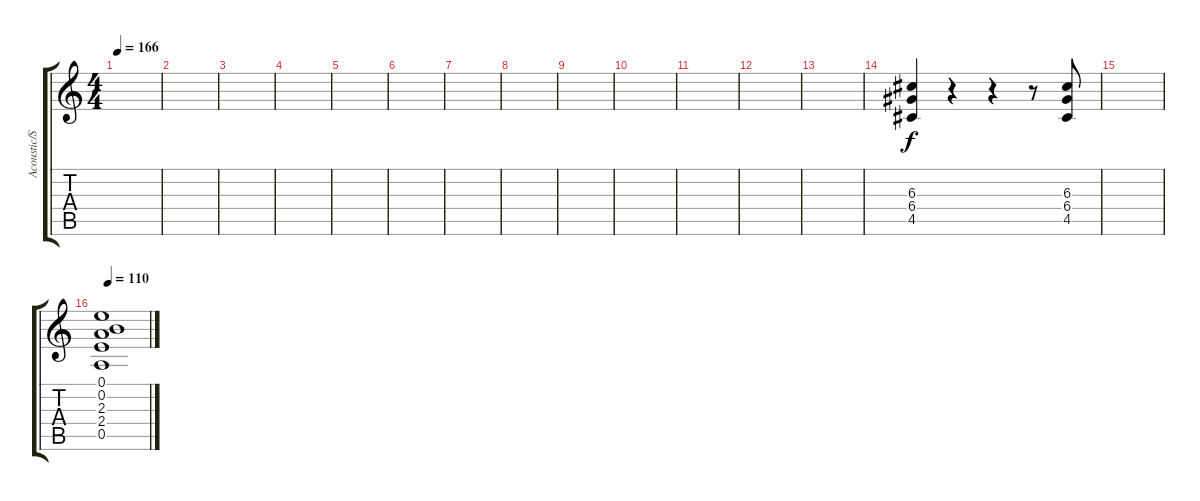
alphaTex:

\track ("Acoustic/Solo" "Acoustic/S") {instrument acousticguitarsteel}
\staff {score tabs}
\tuning (E4 B3 G3 D3 A2 E2) {hide}
\ts (4 4)
\tempo 166
\clef g2
\ks c
|
|
|
|
|
|
|
|
|
|
|
|
|
(6.3 6.4 4.5).4{instrument acousticguitarsteel} r.4 r.4 r.8 (6.3 6.4 4.5).8 |
|
\tempo 110
(0.1 0.2 2.3 2.4 0.5).1
